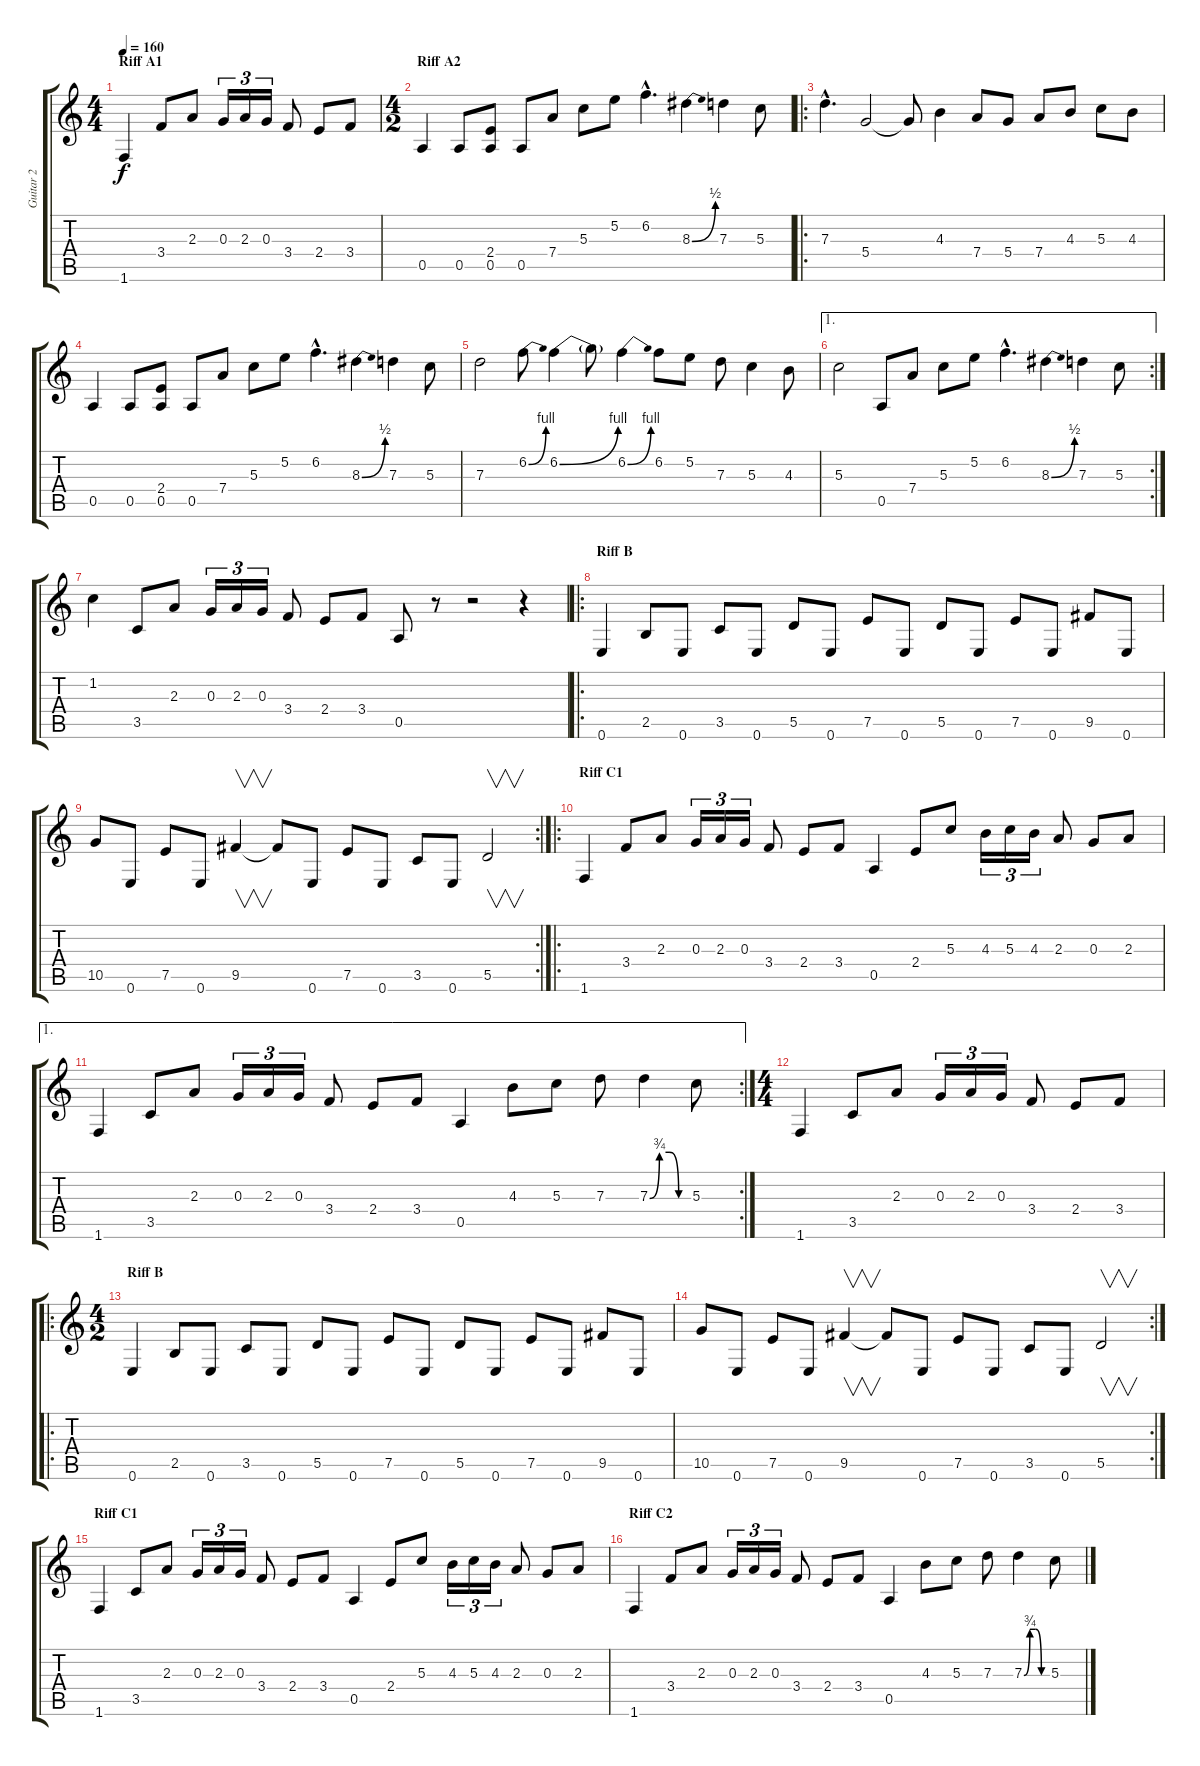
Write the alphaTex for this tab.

\track ("Guitar 2" "Guitar 2") {instrument overdrivenguitar}
\staff {score tabs}
\tuning (E4 B3 G3 D3 A2 E2) {hide}
\ts (4 4)
\section ("" "Riff A1")
\tempo 160
\clef g2
\ks c
1.6.4{dy f instrument overdrivenguitar} 3.4.8 2.3.8 0.3.16{tu (3 2)} 2.3.16{tu (3 2)} 0.3.16{tu (3 2)} 3.4.8 2.4.8 3.4.8 |
\ts (4 2)
\section ("" "Riff A2")
0.5.4 0.5.8 (2.4 0.5).8 0.5.8 7.4.8 5.3.8 5.2.8 6.2{hac}.4{d} 8.3{be (bend 0 0 60 2)}.4 7.3.4 5.3.8 |
\ro
7.3{hac}.4{d} 5.4.2 5.4{t}.8 4.3.4 7.4.8 5.4.8 7.4.8 4.3.8 5.3.8 4.3.8 |
0.5.4 0.5.8 (2.4 0.5).8 0.5.8 7.4.8 5.3.8 5.2.8 6.2{hac}.4{d} 8.3{be (bend 0 0 60 2)}.4 7.3.4 5.3.8 |
7.3.2 6.2{be (bend 0 0 60 4)}.8 6.2{be (bend 0 0 60 4)}.4 6.2{t}.8 6.2{be (bend 0 0 60 4)}.4 6.2.8 5.2.8 7.3.8 5.3.4 4.3.8 |
\ae 1
\rc 2
5.3.2 0.5.8 7.4.8 5.3.8 5.2.8 6.2{hac}.4{d} 8.3{be (bend 0 0 60 2)}.4 7.3.4 5.3.8 |
1.2.4 3.5.8 2.3.8 0.3.16{tu (3 2)} 2.3.16{tu (3 2)} 0.3.16{tu (3 2)} 3.4.8 2.4.8 3.4.8 0.5.8 r.8 r.2 r.4 |
\ro
\section ("" "Riff B")
0.6.4 2.5.8 0.6.8 3.5.8 0.6.8 5.5.8 0.6.8 7.5.8 0.6.8 5.5.8 0.6.8 7.5.8 0.6.8 9.5.8 0.6.8 |
\rc 2
10.5.8 0.6.8 7.5.8 0.6.8 9.5.4{v} 9.5{t}.8 0.6.8 7.5.8 0.6.8 3.5.8 0.6.8 5.5.2{v} |
\ro
\section ("" "Riff C1")
1.6.4 3.4.8 2.3.8 0.3.16{tu (3 2)} 2.3.16{tu (3 2)} 0.3.16{tu (3 2)} 3.4.8 2.4.8 3.4.8 0.5.4 2.4.8 5.3.8 4.3.16{tu (3 2)} 5.3.16{tu (3 2)} 4.3.16{tu (3 2)} 2.3.8 0.3.8 2.3.8 |
\ae 1
\rc 2
1.6.4 3.5.8 2.3.8 0.3.16{tu (3 2)} 2.3.16{tu (3 2)} 0.3.16{tu (3 2)} 3.4.8 2.4.8 3.4.8 0.5.4 4.3.8 5.3.8 7.3.8 7.3{be (custom 0 0 15 3 30 3 45 0 60 0)}.4 5.3.8 |
\ts (4 4)
1.6.4 3.5.8 2.3.8 0.3.16{tu (3 2)} 2.3.16{tu (3 2)} 0.3.16{tu (3 2)} 3.4.8 2.4.8 3.4.8 |
\ro
\ts (4 2)
\section ("" "Riff B")
0.6.4 2.5.8 0.6.8 3.5.8 0.6.8 5.5.8 0.6.8 7.5.8 0.6.8 5.5.8 0.6.8 7.5.8 0.6.8 9.5.8 0.6.8 |
\rc 2
10.5.8 0.6.8 7.5.8 0.6.8 9.5.4{v} 9.5{t}.8 0.6.8 7.5.8 0.6.8 3.5.8 0.6.8 5.5.2{v} |
\section ("" "Riff C1")
1.6.4 3.5.8 2.3.8 0.3.16{tu (3 2)} 2.3.16{tu (3 2)} 0.3.16{tu (3 2)} 3.4.8 2.4.8 3.4.8 0.5.4 2.4.8 5.3.8 4.3.16{tu (3 2)} 5.3.16{tu (3 2)} 4.3.16{tu (3 2)} 2.3.8 0.3.8 2.3.8 |
\section ("" "Riff C2")
1.6.4 3.4.8 2.3.8 0.3.16{tu (3 2)} 2.3.16{tu (3 2)} 0.3.16{tu (3 2)} 3.4.8 2.4.8 3.4.8 0.5.4 4.3.8 5.3.8 7.3.8 7.3{be (custom 0 0 15 3 30 3 45 0 60 0)}.4 5.3.8
